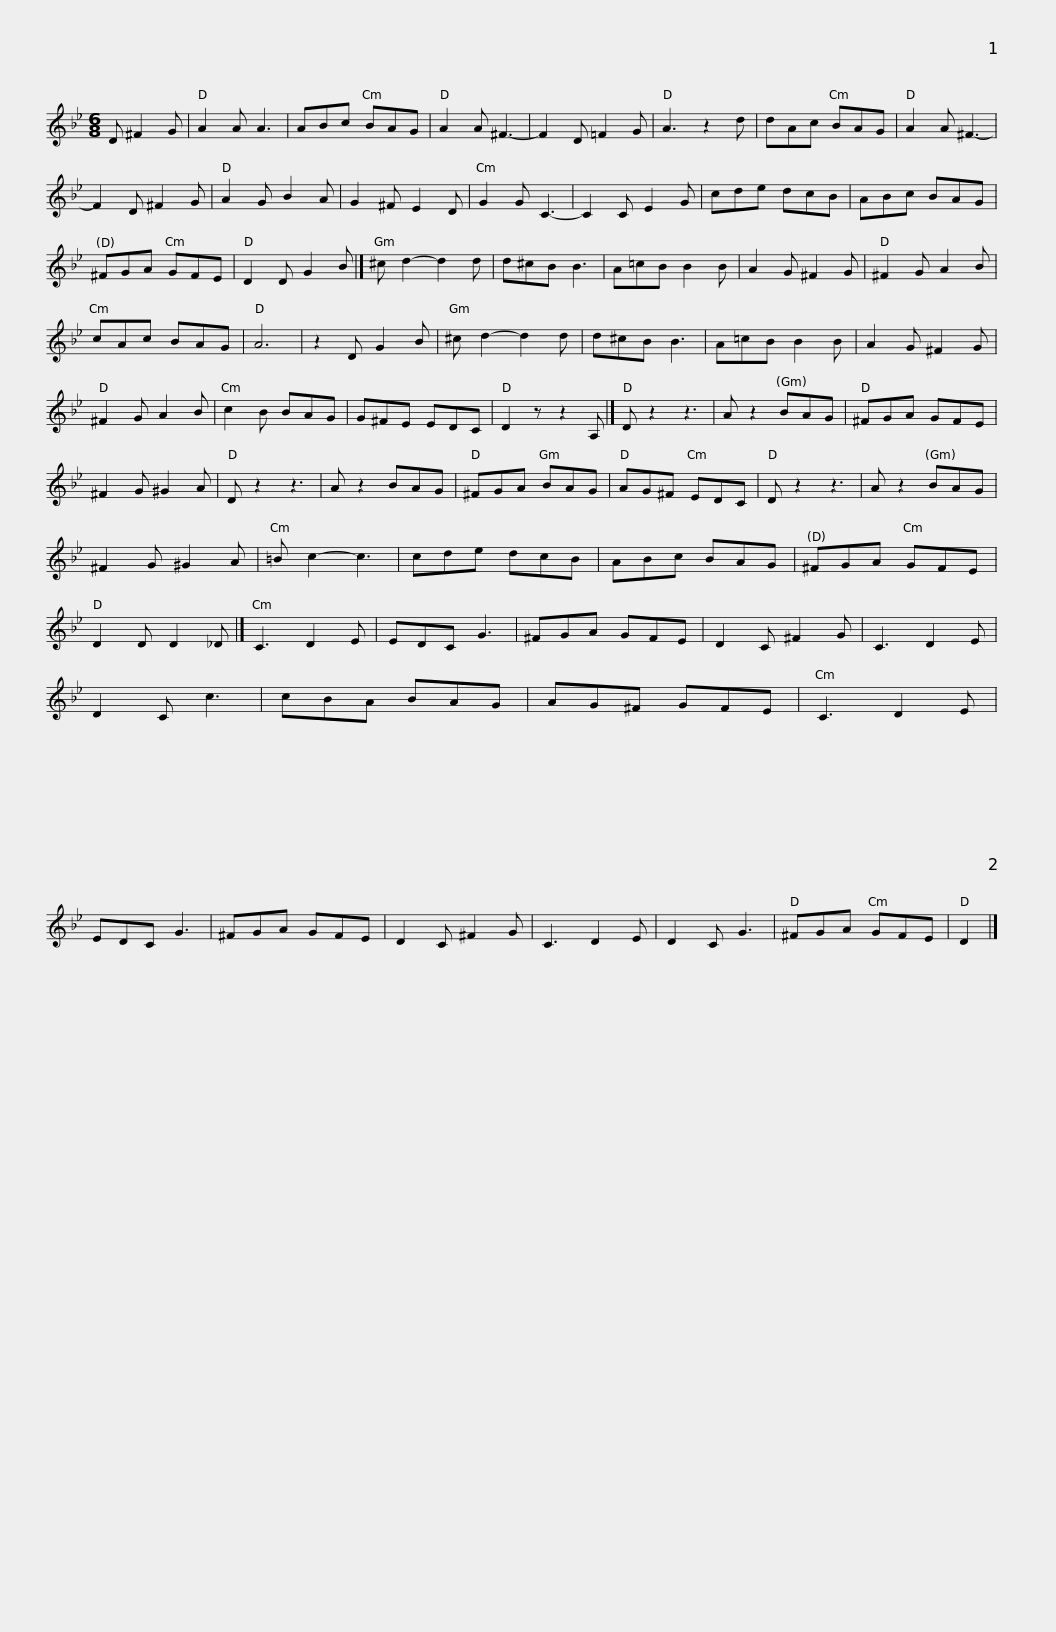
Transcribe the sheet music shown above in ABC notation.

X:1
L:1/8
M:6/8
I:linebreak $
K:Bb
V:1 treble
V:1
 D ^F2 G | A2 A A3 | ABc BAG | A2 A ^F3- | F2 D =F2 G | %5
 A3 z2 d | dAc BAG | A2 A ^F3- |$ F2 D ^F2 G | A2 G B2 A | %10
 G2 ^F E2 D | G2 G C3- | C2 C E2 G | cde dcB | ABc BAG | %15
 ^FGA GFE |$ D2 D G2 B |] ^c d2- d2 d | d^cB B3 | A=cB B2 B | %20
 A2 G ^F2 G | ^F2 G A2 B | cAc BAG | A6 | z2 D G2 B |$ %25
 ^c d2- d2 d | d^cB B3 | A=cB B2 B | A2 G ^F2 G | ^F2 G A2 B | %30
 c2 B BAG | G^FE EDC | D2 z z2 A, |]$ D z2 z3 | A z2 BAG | %35
 ^FGA GFE | ^F2 G ^G2 A | D z2 z3 | A z2 BAG | ^FGA BAG | %40
 AG^F EDC |$ D z2 z3 | A z2 BAG | ^F2 G ^G2 A | =B c2- c3 | %45
 cde dcB | ABc BAG | ^FGA GFE | D2 D D2 _D |]$ C3 D2 E | %50
 EDC G3 | ^FGA GFE | D2 C ^F2 G | C3 D2 E | D2 C c3 | %55
 cBA BAG | AG^F GFE |$ C3 D2 E | EDC G3 | ^FGA GFE | %60
 D2 C ^F2 G | C3 D2 E | D2 C G3 | ^FGA GFE | D2 |] %65
